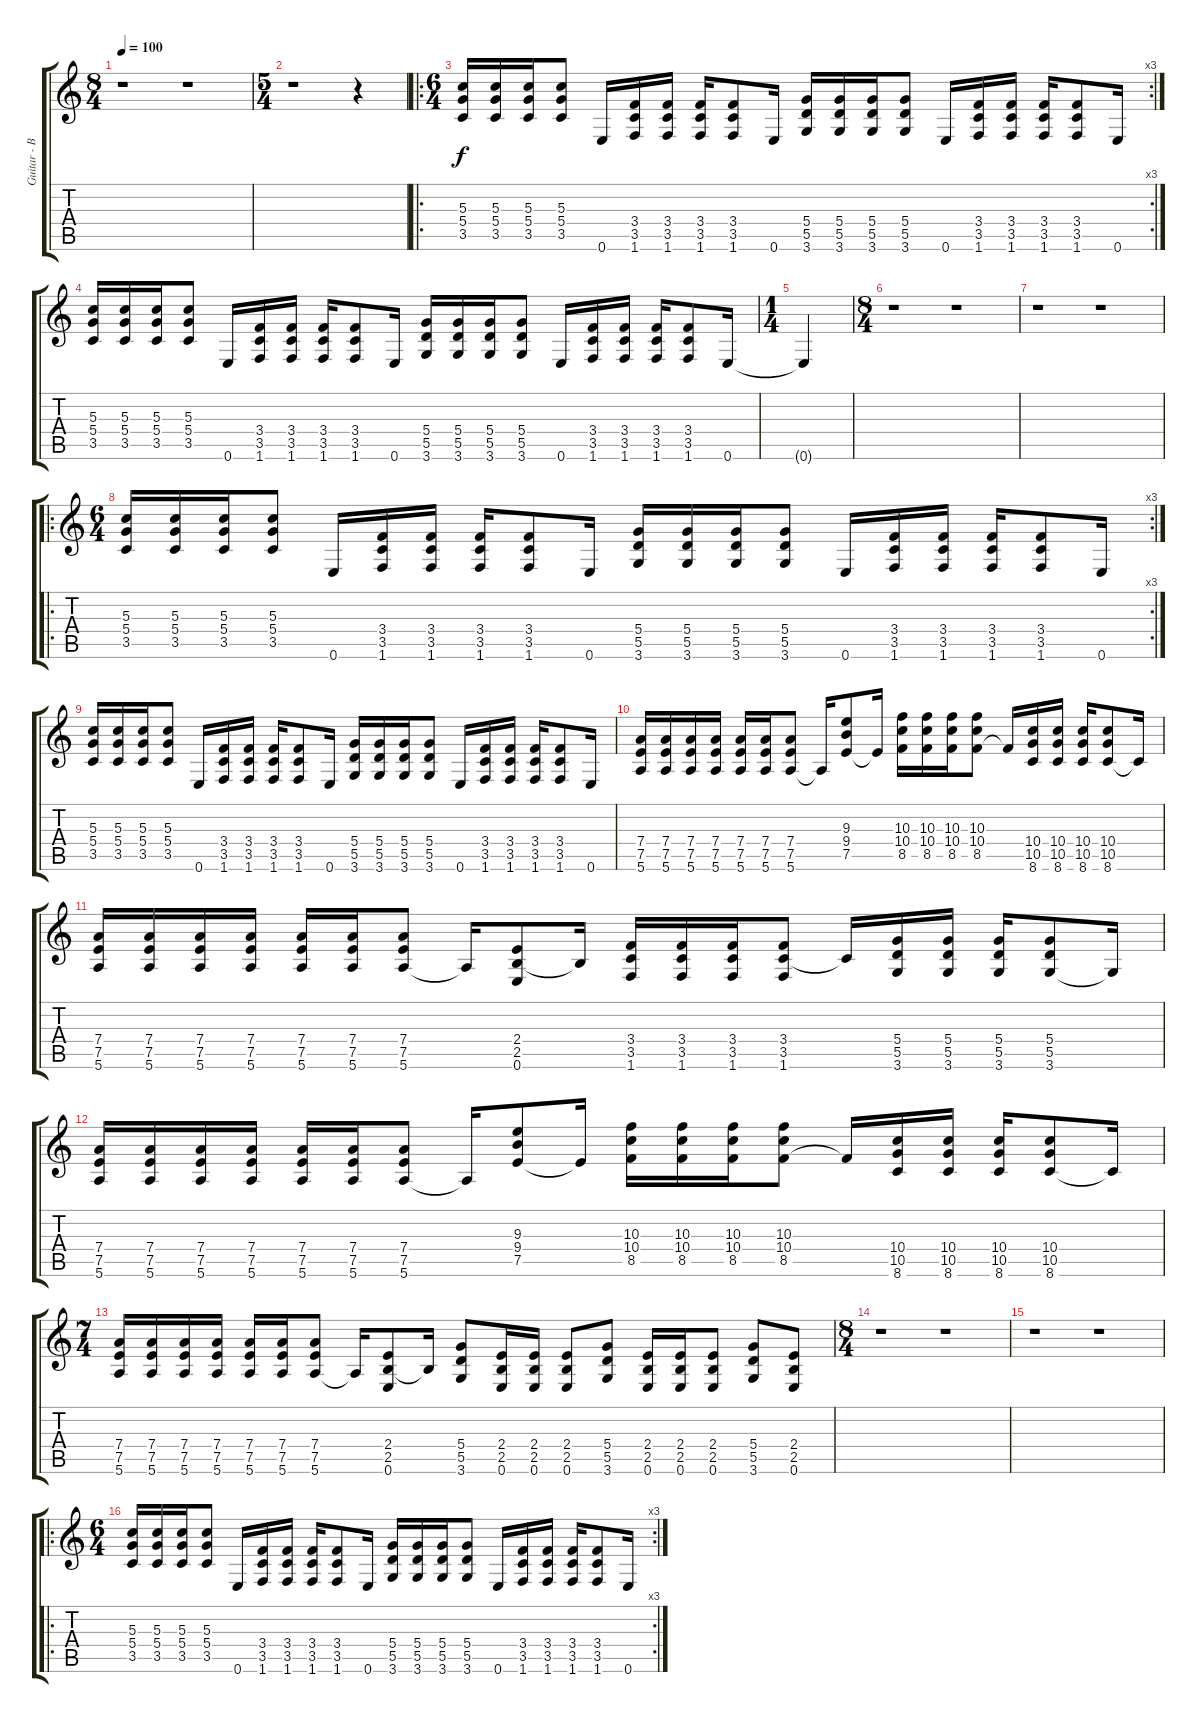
\track ("Guitar - Billy Joe" "Guitar - B") {instrument distortionguitar}
\staff {score tabs}
\tuning (E4 B3 G3 D3 A2 E2) {hide}
\ts (8 4)
\tempo 100
\clef g2
\ks c
r.1{dy f instrument distortionguitar} r.1 |
\ts (5 4)
r.1 r.4 |
\ro
\rc 3
\ts (6 4)
(5.3 5.4 3.5).16 (5.3 5.4 3.5).16 (5.3 5.4 3.5).16 (5.3 5.4 3.5).8 0.6.16 (3.4 3.5 1.6).16 (3.4 3.5 1.6).16 (3.4 3.5 1.6).16 (3.4 3.5 1.6).8 0.6.16 (5.4 5.5 3.6).16 (5.4 5.5 3.6).16 (5.4 5.5 3.6).16 (5.4 5.5 3.6).8 0.6.16 (3.4 3.5 1.6).16 (3.4 3.5 1.6).16 (3.4 3.5 1.6).16 (3.4 3.5 1.6).8 0.6.16 |
(5.3 5.4 3.5).16 (5.3 5.4 3.5).16 (5.3 5.4 3.5).16 (5.3 5.4 3.5).8 0.6.16 (3.4 3.5 1.6).16 (3.4 3.5 1.6).16 (3.4 3.5 1.6).16 (3.4 3.5 1.6).8 0.6.16 (5.4 5.5 3.6).16 (5.4 5.5 3.6).16 (5.4 5.5 3.6).16 (5.4 5.5 3.6).8 0.6.16 (3.4 3.5 1.6).16 (3.4 3.5 1.6).16 (3.4 3.5 1.6).16 (3.4 3.5 1.6).8 0.6.16 |
\ts (1 4)
0.6{t}.4 |
\ts (8 4)
r.1 r.1 |
r.1 r.1 |
\ro
\rc 3
\ts (6 4)
(5.3 5.4 3.5).16 (5.3 5.4 3.5).16 (5.3 5.4 3.5).16 (5.3 5.4 3.5).8 0.6.16 (3.4 3.5 1.6).16 (3.4 3.5 1.6).16 (3.4 3.5 1.6).16 (3.4 3.5 1.6).8 0.6.16 (5.4 5.5 3.6).16 (5.4 5.5 3.6).16 (5.4 5.5 3.6).16 (5.4 5.5 3.6).8 0.6.16 (3.4 3.5 1.6).16 (3.4 3.5 1.6).16 (3.4 3.5 1.6).16 (3.4 3.5 1.6).8 0.6.16 |
(5.3 5.4 3.5).16 (5.3 5.4 3.5).16 (5.3 5.4 3.5).16 (5.3 5.4 3.5).8 0.6.16 (3.4 3.5 1.6).16 (3.4 3.5 1.6).16 (3.4 3.5 1.6).16 (3.4 3.5 1.6).8 0.6.16 (5.4 5.5 3.6).16 (5.4 5.5 3.6).16 (5.4 5.5 3.6).16 (5.4 5.5 3.6).8 0.6.16 (3.4 3.5 1.6).16 (3.4 3.5 1.6).16 (3.4 3.5 1.6).16 (3.4 3.5 1.6).8 0.6.16 |
(7.4 7.5 5.6).16 (7.4 7.5 5.6).16 (7.4 7.5 5.6).16 (7.4 7.5 5.6).16 (7.4 7.5 5.6).16 (7.4 7.5 5.6).16 (7.4 7.5 5.6).8 5.6{t}.16 (9.3 9.4 7.5).8 7.5{t}.16 (10.3 10.4 8.5).16 (10.3 10.4 8.5).16 (10.3 10.4 8.5).16 (10.3 10.4 8.5).8 8.5{t}.16 (10.4 10.5 8.6).16 (10.4 10.5 8.6).16 (10.4 10.5 8.6).16 (10.4 10.5 8.6).8 8.6{t}.16 |
(7.4 7.5 5.6).16 (7.4 7.5 5.6).16 (7.4 7.5 5.6).16 (7.4 7.5 5.6).16 (7.4 7.5 5.6).16 (7.4 7.5 5.6).16 (7.4 7.5 5.6).8 5.6{t}.16 (2.4 2.5 0.6).8 2.5{t}.16 (3.4 3.5 1.6).16 (3.4 3.5 1.6).16 (3.4 3.5 1.6).16 (3.4 3.5 1.6).8 3.5{t}.16 (5.4 5.5 3.6).16 (5.4 5.5 3.6).16 (5.4 5.5 3.6).16 (5.4 5.5 3.6).8 3.6{t}.16 |
(7.4 7.5 5.6).16 (7.4 7.5 5.6).16 (7.4 7.5 5.6).16 (7.4 7.5 5.6).16 (7.4 7.5 5.6).16 (7.4 7.5 5.6).16 (7.4 7.5 5.6).8 5.6{t}.16 (9.3 9.4 7.5).8 7.5{t}.16 (10.3 10.4 8.5).16 (10.3 10.4 8.5).16 (10.3 10.4 8.5).16 (10.3 10.4 8.5).8 8.5{t}.16 (10.4 10.5 8.6).16 (10.4 10.5 8.6).16 (10.4 10.5 8.6).16 (10.4 10.5 8.6).8 8.6{t}.16 |
\ts (7 4)
(7.4 7.5 5.6).16 (7.4 7.5 5.6).16 (7.4 7.5 5.6).16 (7.4 7.5 5.6).16 (7.4 7.5 5.6).16 (7.4 7.5 5.6).16 (7.4 7.5 5.6).8 5.6{t}.16 (2.4 2.5 0.6).8 2.5{t}.16 (5.4 5.5 3.6).8 (2.4 2.5 0.6).16 (2.4 2.5 0.6).16 (2.4 2.5 0.6).8 (5.4 5.5 3.6).8 (2.4 2.5 0.6).16 (2.4 2.5 0.6).16 (2.4 2.5 0.6).8 (5.4 5.5 3.6).8 (2.4 2.5 0.6).8 |
\ts (8 4)
r.1 r.1 |
r.1 r.1 |
\ro
\rc 3
\ts (6 4)
(5.3 5.4 3.5).16 (5.3 5.4 3.5).16 (5.3 5.4 3.5).16 (5.3 5.4 3.5).8 0.6.16 (3.4 3.5 1.6).16 (3.4 3.5 1.6).16 (3.4 3.5 1.6).16 (3.4 3.5 1.6).8 0.6.16 (5.4 5.5 3.6).16 (5.4 5.5 3.6).16 (5.4 5.5 3.6).16 (5.4 5.5 3.6).8 0.6.16 (3.4 3.5 1.6).16 (3.4 3.5 1.6).16 (3.4 3.5 1.6).16 (3.4 3.5 1.6).8 0.6.16
